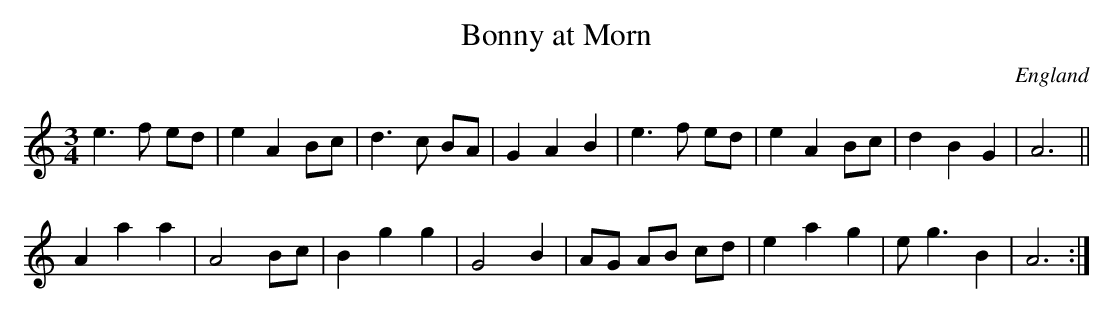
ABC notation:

X:1
T:Bonny at Morn
O:England
M:3/4
K:Am
e3f ed|e2A2 Bc|d3c BA|G2A2B2|\
e3f ed|e2A2 Bc|d2B2G2|A6||
A2a2a2|A4Bc|B2g2g2|G4 B2|\
AG AB cd|e2 a2g2|eg3B2|A6 :|
